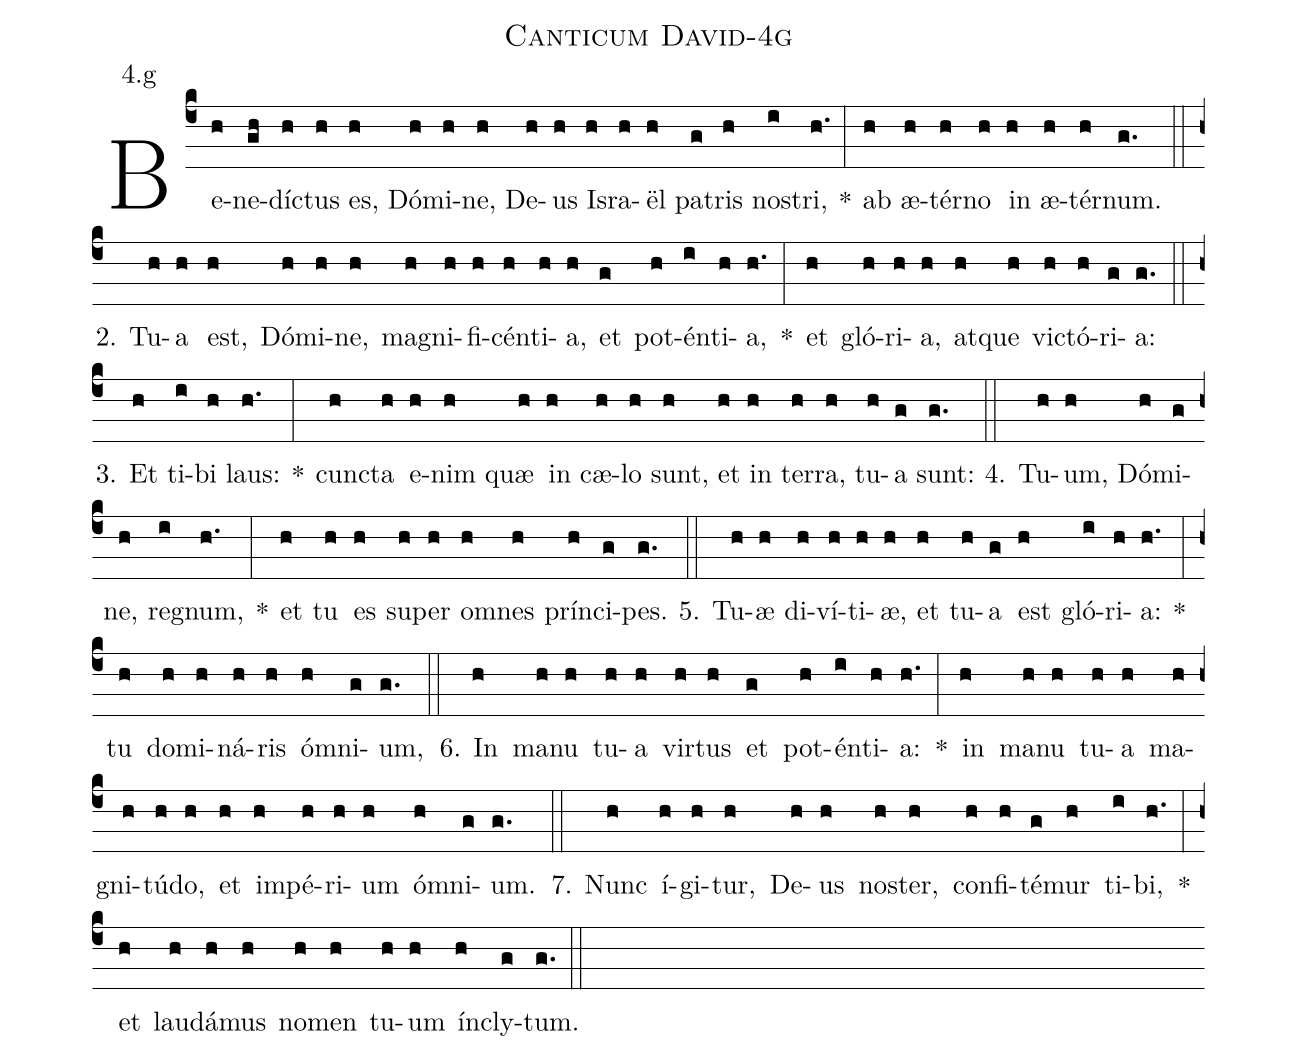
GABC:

name: Canticum David-4g;
annotation: 4.g;
%%
(c4)Be(h)ne(gh)díc(h)tus(h) es,(h) Dó(h)mi(h)ne,(h) De(h)us(h) Is(h)ra(h)ël(h) pa(g)tris(h) nos(i)tri,(h.) *(:) ab(h) æ(h)tér(h)no(h) in(h) æ(h)tér(h)num.(g.) (::)
2. Tu(h)a(h) est,(h) Dó(h)mi(h)ne,(h) ma(h)gni(h)fi(h)cén(h)ti(h)a,(h) et(g) pot(h)én(i)ti(h)a,(h.) *(:) et(h) gló(h)ri(h)a,(h) at(h)que(h) vic(h)tó(h)ri(g)a:(g.) (::)
3. Et(h) ti(i)bi(h) laus:(h.) *(:) cunc(h)ta(h) e(h)nim(h) quæ(h) in(h) cæ(h)lo(h) sunt,(h) et(h) in(h) ter(h)ra,(h) tu(h)a(g) sunt:(g.) (::)
4. Tu(h)um,(h) Dó(h)mi(g)ne,(h) re(i)gnum,(h.) *(:) et(h) tu(h) es(h) su(h)per(h) om(h)nes(h) prín(h)ci(g)pes.(g.) (::)
5. Tu(h)æ(h) di(h)ví(h)ti(h)æ,(h) et(h) tu(h)a(g) est(h) gló(i)ri(h)a:(h.) *(:) tu(h) do(h)mi(h)ná(h)ris(h) óm(h)ni(g)um,(g.) (::)
6. In(h) ma(h)nu(h) tu(h)a(h) vir(h)tus(h) et(g) pot(h)én(i)ti(h)a:(h.) *(:) in(h) ma(h)nu(h) tu(h)a(h) ma(h)gni(h)tú(h)do,(h) et(h) im(h)pé(h)ri(h)um(h) óm(h)ni(g)um.(g.) (::)
7. Nunc(h) í(h)gi(h)tur,(h) De(h)us(h) nos(h)ter,(h) con(h)fi(h)té(g)mur(h) ti(i)bi,(h.) *(:) et(h) lau(h)dá(h)mus(h) no(h)men(h) tu(h)um(h) ín(h)cly(g)tum.(g.) (::)
